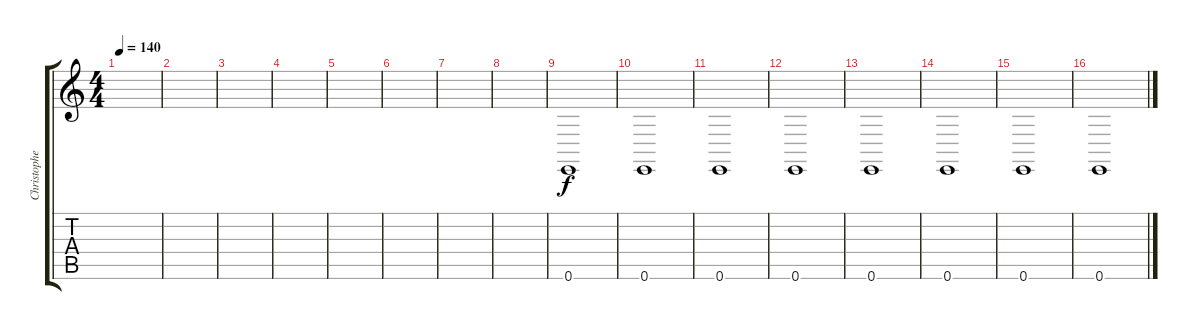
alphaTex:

\track ("Christopher Lawrence " "Christophe") {instrument woodblock}
\staff {score tabs}
\tuning (E4 B3 G3 D3 A2 E2) {hide}
\ts (4 4)
\tempo 140
\clef g2
\ks c
|
|
|
|
|
|
|
|
0.6.1 |
0.6.1 |
0.6.1 |
0.6.1 |
0.6.1 |
0.6.1 |
0.6.1 |
0.6.1
